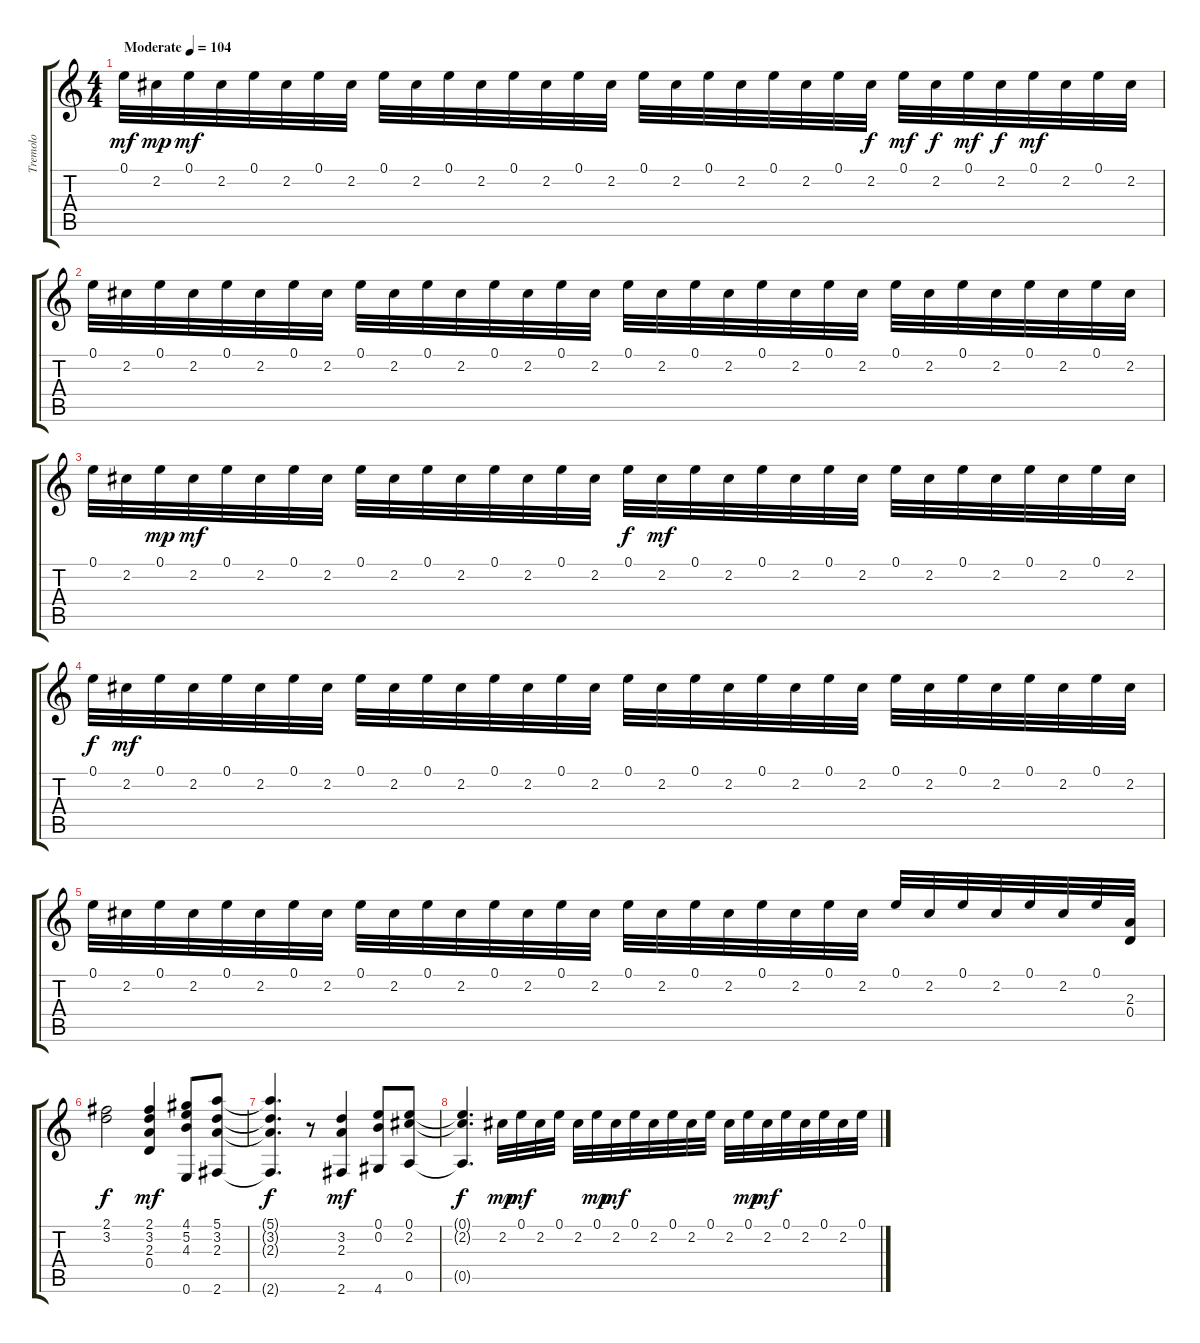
\track ("Tremolo" "Tremolo") {instrument acousticguitarsteel}
\staff {score tabs}
\tuning (E4 B3 G3 D3 A2 E2) {hide}
\ts (4 4)
\tempo (104 "Moderate")
\clef g2
\ks c
0.1.32{dy mf instrument acousticguitarsteel} 2.2.32{dy mp} 0.1.32{dy mf} 2.2.32 0.1.32 2.2.32 0.1.32 2.2.32 0.1.32 2.2.32 0.1.32 2.2.32 0.1.32 2.2.32 0.1.32 2.2.32 0.1.32 2.2.32 0.1.32 2.2.32 0.1.32 2.2.32 0.1.32 2.2.32{dy f} 0.1.32{dy mf} 2.2.32{dy f} 0.1.32{dy mf} 2.2.32{dy f} 0.1.32{dy mf} 2.2.32 0.1.32 2.2.32 |
0.1.32 2.2.32 0.1.32 2.2.32 0.1.32 2.2.32 0.1.32 2.2.32 0.1.32 2.2.32 0.1.32 2.2.32 0.1.32 2.2.32 0.1.32 2.2.32 0.1.32 2.2.32 0.1.32 2.2.32 0.1.32 2.2.32 0.1.32 2.2.32 0.1.32 2.2.32 0.1.32 2.2.32 0.1.32 2.2.32 0.1.32 2.2.32 |
0.1.32 2.2.32 0.1.32{dy mp} 2.2.32{dy mf} 0.1.32 2.2.32 0.1.32 2.2.32 0.1.32 2.2.32 0.1.32 2.2.32 0.1.32 2.2.32 0.1.32 2.2.32 0.1.32{dy f} 2.2.32{dy mf} 0.1.32 2.2.32 0.1.32 2.2.32 0.1.32 2.2.32 0.1.32 2.2.32 0.1.32 2.2.32 0.1.32 2.2.32 0.1.32 2.2.32 |
0.1.32{dy f} 2.2.32{dy mf} 0.1.32 2.2.32 0.1.32 2.2.32 0.1.32 2.2.32 0.1.32 2.2.32 0.1.32 2.2.32 0.1.32 2.2.32 0.1.32 2.2.32 0.1.32 2.2.32 0.1.32 2.2.32 0.1.32 2.2.32 0.1.32 2.2.32 0.1.32 2.2.32 0.1.32 2.2.32 0.1.32 2.2.32 0.1.32 2.2.32 |
0.1.32 2.2.32 0.1.32 2.2.32 0.1.32 2.2.32 0.1.32 2.2.32 0.1.32 2.2.32 0.1.32 2.2.32 0.1.32 2.2.32 0.1.32 2.2.32 0.1.32 2.2.32 0.1.32 2.2.32 0.1.32 2.2.32 0.1.32 2.2.32 0.1.32 2.2.32 0.1.32 2.2.32 0.1.32 2.2.32 0.1.32 (2.3 0.4).32 |
(2.1 3.2).2{dy f} (2.1 3.2 2.3 0.4).4{dy mf} (4.1 5.2 4.3 0.6).8 (5.1 3.2 2.3 2.6).8 |
(5.1{t} 3.2{t} 2.3{t} 2.6{t}).4{d dy f} r.8 (3.2 2.3 2.6).4{dy mf} (0.1 0.2 4.6).8 (0.1 2.2 0.5).8 |
(0.1{t} 2.2{t} 0.5{t}).4{d dy f} 2.2.32{dy mp} 0.1.32{dy mf} 2.2.32 0.1.32 2.2.32 0.1.32{dy mp} 2.2.32{dy mf} 0.1.32 2.2.32 0.1.32 2.2.32 0.1.32 2.2.32 0.1.32{dy mp} 2.2.32{dy mf} 0.1.32 2.2.32 0.1.32 2.2.32 0.1.32
